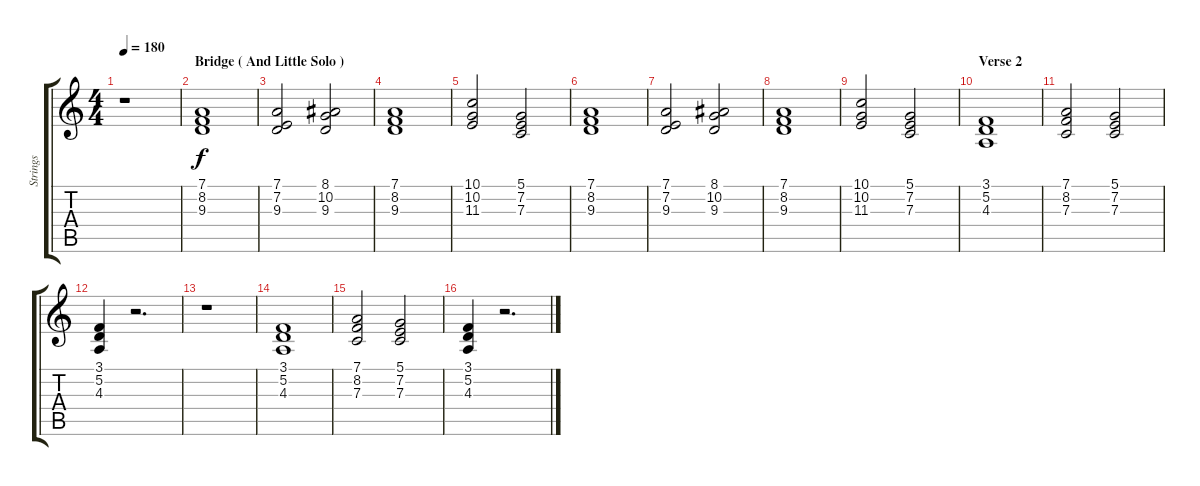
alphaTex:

\track ("Strings" "Strings") {instrument synthstrings1}
\staff {score tabs}
\tuning (D4 A3 F3 C3 G2 D2) {hide}
\ts (4 4)
\tempo 180
\clef g2
\ks c
r.1{dy f} |
\section ("" "Bridge ( And Little Solo )")
(7.1 8.2 9.3).1{volume 12} |
(7.1 7.2 9.3).2 (8.1 10.2 9.3).2 |
(7.1 8.2 9.3).1 |
(10.1 10.2 11.3).2 (5.1 7.2 7.3).2 |
(7.1 8.2 9.3).1 |
(7.1 7.2 9.3).2 (8.1 10.2 9.3).2 |
(7.1 8.2 9.3).1 |
(10.1 10.2 11.3).2 (5.1 7.2 7.3).2 |
\section ("" "Verse 2")
(3.1 5.2 4.3).1{volume 11} |
(7.1 8.2 7.3).2 (5.1 7.2 7.3).2 |
(3.1 5.2 4.3).4 r.2{d} |
r.1 |
(3.1 5.2 4.3).1 |
(7.1 8.2 7.3).2 (5.1 7.2 7.3).2 |
(3.1 5.2 4.3).4 r.2{d}
